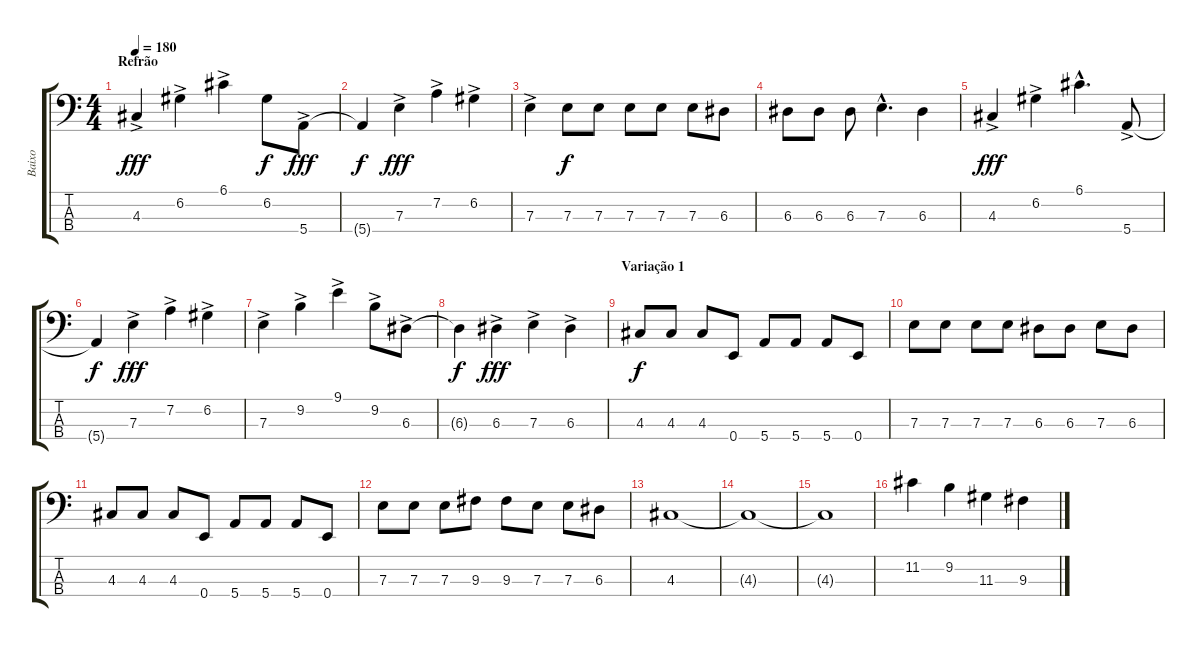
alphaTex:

\track ("Baixo" "Baixo") {instrument electricbassfinger}
\staff {score tabs}
\tuning (G2 D2 A1 E1) {hide}
\ts (4 4)
\section ("" "Refrão")
\tempo 180
\clef f4
\ks c
4.3{ac}.4{dy fff} 6.2{ac}.4 6.1{ac}.4 6.2.8{dy f} 5.4{ac}.8{dy fff} |
5.4{t}.4{dy f} 7.3{ac}.4{dy fff} 7.2{ac}.4 6.2{ac}.4 |
7.3{ac}.4 7.3.8{dy f} 7.3.8 7.3.8 7.3.8 7.3.8 6.3.8 |
6.3.8 6.3.8 6.3.8 7.3{hac}.4{d} 6.3.4 |
4.3{ac}.4{dy fff} 6.2{ac}.4 6.1{hac}.4{d} 5.4{ac}.8 |
5.4{t}.4{dy f} 7.3{ac}.4{dy fff} 7.2{ac}.4 6.2{ac}.4 |
7.3{ac}.4 9.2{ac}.4 9.1{ac}.4 9.2{ac}.8 6.3{ac}.8 |
6.3{t}.4{dy f} 6.3{ac}.4{dy fff} 7.3{ac}.4 6.3{ac}.4 |
\section ("" "Variação 1")
4.3.8{dy f} 4.3.8 4.3.8 0.4.8 5.4.8 5.4.8 5.4.8 0.4.8 |
7.3.8 7.3.8 7.3.8 7.3.8 6.3.8 6.3.8 7.3.8 6.3.8 |
4.3.8 4.3.8 4.3.8 0.4.8 5.4.8 5.4.8 5.4.8 0.4.8 |
7.3.8 7.3.8 7.3.8 9.3.8 9.3.8 7.3.8 7.3.8 6.3.8 |
4.3.1 |
4.3{t}.1 |
4.3{t}.1 |
11.2.4 9.2.4 11.3.4 9.3.4
